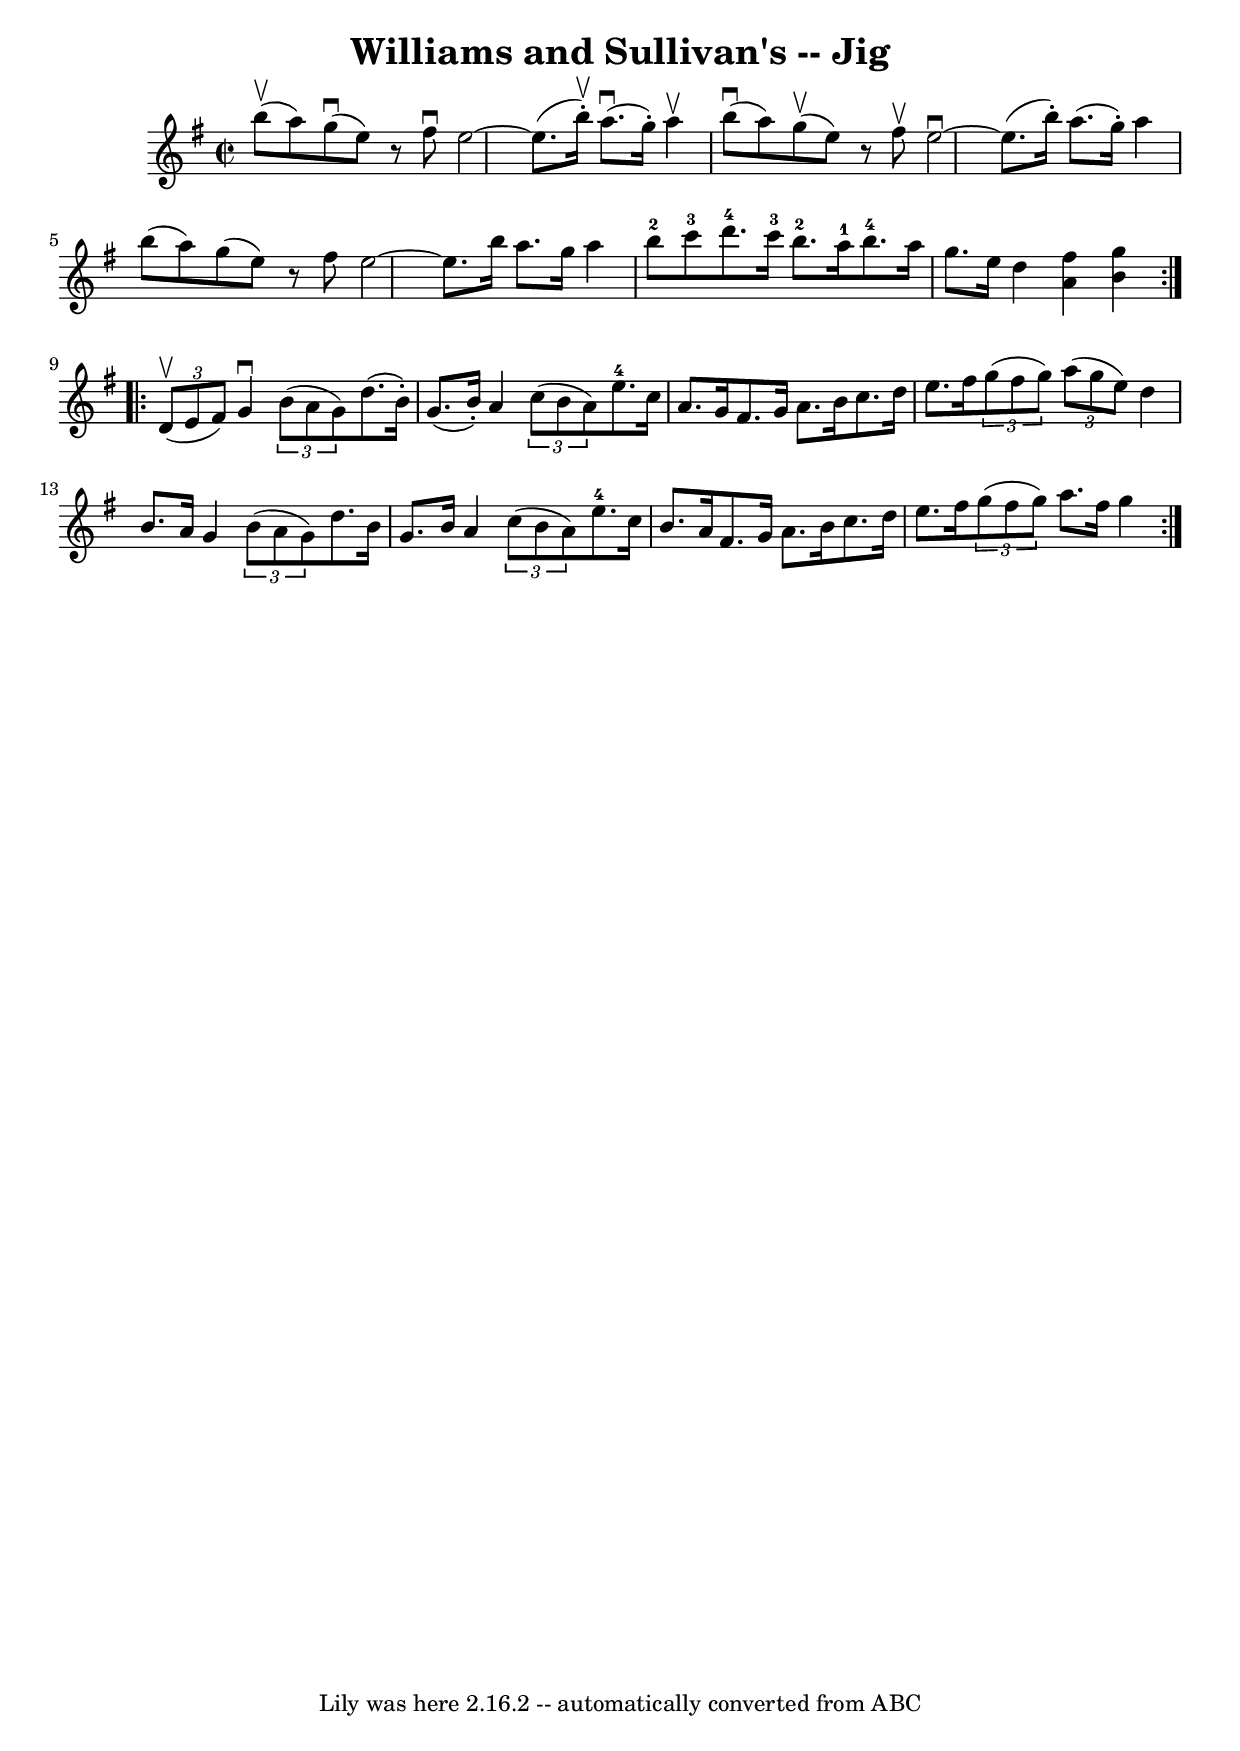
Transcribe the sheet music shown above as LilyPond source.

\version "2.16.2"
\include "Mammoth.ily"
\header {
  %% book = "Ryan's Mammoth Collection"
  crossRefNumber = "1"
  footnotes = "\\\\118 667"
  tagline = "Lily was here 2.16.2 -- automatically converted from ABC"
  title = "Williams and Sullivan's -- Jig"

}
voicedefault =  {



  \repeat volta 2 {

    \override Staff.TimeSignature #'style = #'C
    \time 2/2 
    \key g \major
 b''8^\upbow(a''8) |
    g''8 
    ^\downbow(e''8)   r8 fis''8^\downbow e''2   ~    |
    e''8. (
    b''16^\upbow-.) a''8. (^\downbow g''16 -.) a''4^\upbow b''8 
    ^\downbow(a''8)   |
    g''8^\upbow(e''8)   r8 fis''8^\upbow 
    e''2^\downbow  ~    |
    e''8. (b''16 -.) a''8. (g''16 -. 
    -) a''4 b''8 (a''8)   |
    g''8 (e''8)   r8 fis''8    
    e''2   ~    |
    e''8. b''16 a''8. g''16 a''4 b''8-2   
    c'''8-3   |
    d'''8.-4 c'''16-3 b''8.-2 a''16-1 
    b''8.-4 a''16 g''8. e''16    |
    d''4  << a'4 fis''4 
	   >> << b'4 g''4   >> 
  }     
  \repeat volta 2 {
    \times 2/3 { d'8 
		 ^\upbow(e'8 fis'8) 
	       } |
    g'4^\downbow   \times 2/3 { b'8 (
				a'8 g'8) 
			      } d''8. (b'16 -.) g'8. (b'16 -.)   |
    
    a'4    \times 2/3 { c''8 (b'8 a'8) 
		      } e''8.-4 c''16 a'8.  
    g'16    |
    fis'8. g'16 a'8. b'16 c''8. d''16    
    e''8. fis''16    |
    \times 2/3 { g''8 (fis''8 g''8) 
	       }   
    \times 2/3 { a''8 (g''8 e''8) 
	       } d''4 b'8. a'16    |
    
    g'4    \times 2/3 { b'8 (a'8 g'8) 
		      } d''8. b'16 g'8.    
    b'16    |
    a'4    \times 2/3 { c''8 (b'8 a'8) 
		      } e''8. 
    -4 c''16 b'8. a'16    |
    fis'8. g'16 a'8. b'16    
    c''8. d''16 e''8. fis''16    |
    \times 2/3 { g''8 (fis''8 
		 g''8) 
	       } a''8. fis''16 g''4  
  }   

}

\score{
  <<

    \context Staff="default"
    {
      \voicedefault 
      
    }

  >>
  \layout {
    
  }
  \midi {
  }

}
